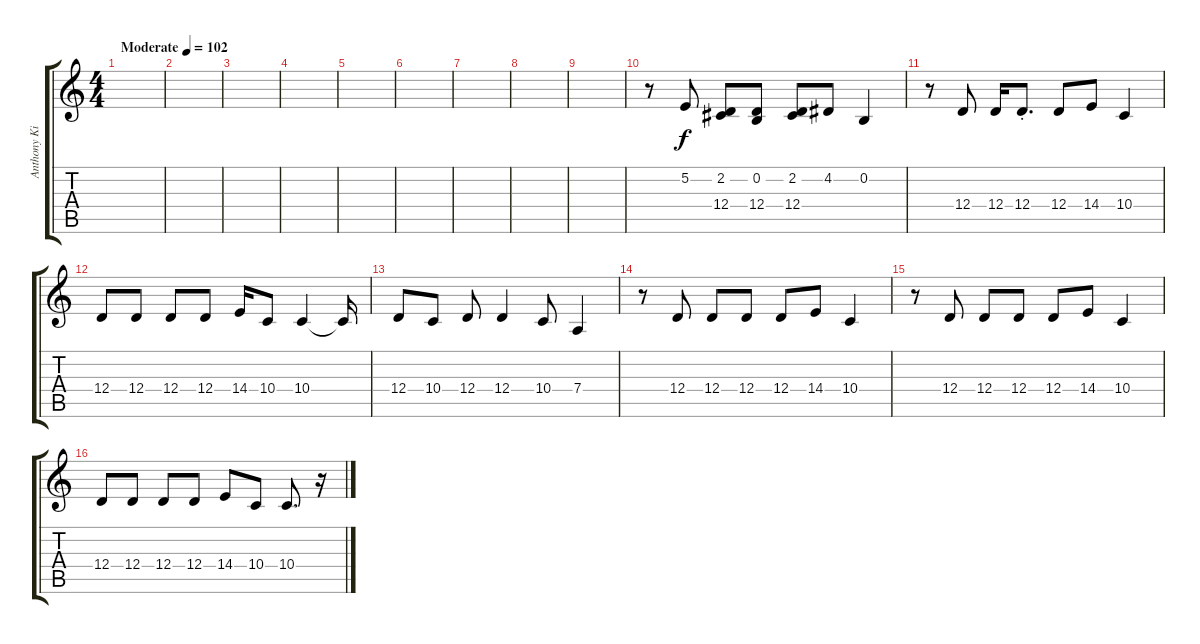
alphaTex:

\track ("Anthony Kiedis (Chant)" "Anthony Ki") {instrument trumpet}
\staff {score tabs}
\tuning (E4 B3 G3 D3 A2 E2) {hide}
\ts (4 4)
\tempo (102 "Moderate")
\clef g2
\ks c
|
|
|
|
|
|
|
|
|
r.8 5.2.8 (2.2 12.4).8 (0.2 12.4).8 (2.2 12.4).8 4.2.8 0.2.4 |
r.8 12.4.8 12.4.16 12.4{st}.8{d} 12.4.8 14.4.8 10.4.4 |
12.4.8 12.4.8 12.4.8 12.4.8 14.4.16 10.4.8 10.4.4 10.4{t}.16 |
12.4.8 10.4.8 12.4.8 12.4.4 10.4.8 7.4.4 |
r.8 12.4.8 12.4.8 12.4.8 12.4.8 14.4.8 10.4.4 |
r.8 12.4.8 12.4.8 12.4.8 12.4.8 14.4.8 10.4.4 |
12.4.8 12.4.8 12.4.8 12.4.8 14.4.8 10.4.8 10.4.8{d} r.16
